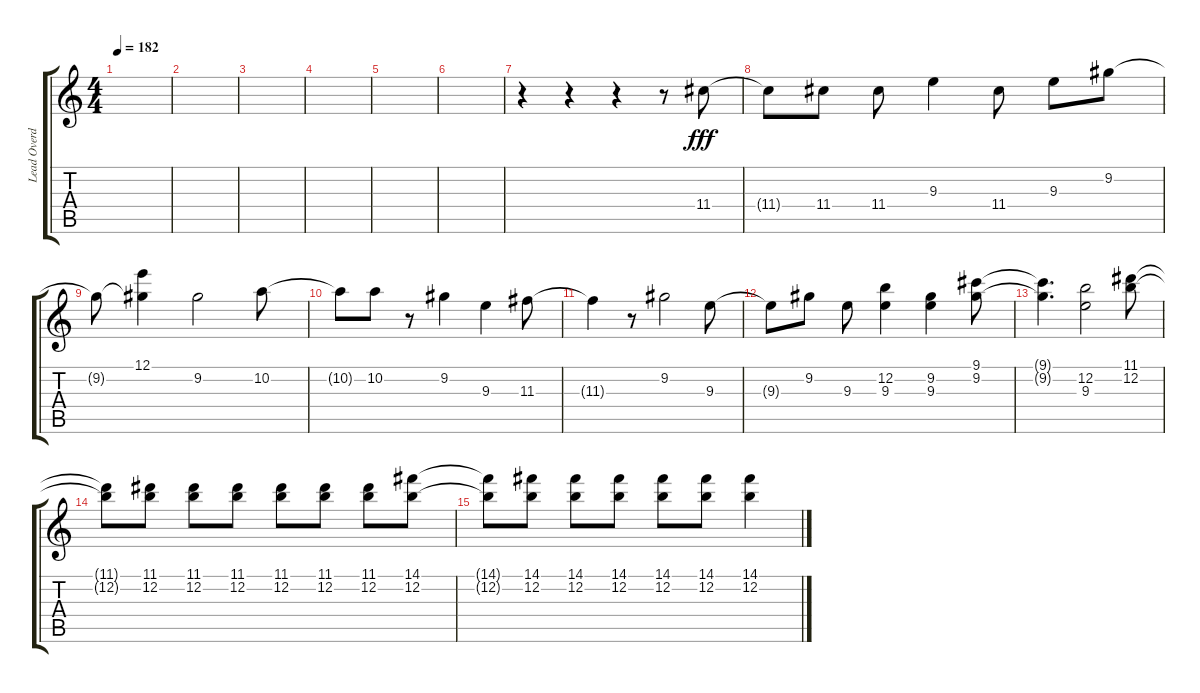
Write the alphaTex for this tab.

\track ("Lead Overdrive Guitar" "Lead Overd") {instrument overdrivenguitar}
\staff {score tabs}
\tuning (E4 B3 G3 D3 A2 E2) {hide}
\ts (4 4)
\tempo 182
\clef g2
\ks c
|
|
|
|
|
|
r.4 r.4 r.4 r.8 11.4.8{dy fff} |
11.4{t}.8 11.4.8 11.4.8 9.3.4 11.4.8 9.3.8 9.2.8 |
9.2{t}.8 (12.1 9.2{t}).4 9.2.2 10.2.8 |
10.2{t}.8 10.2.8 r.8 9.2.4 9.3.4 11.3.8 |
11.3{t}.4 r.8 9.2.2 9.3.8 |
9.3{t}.8 9.2.8 9.3.8 (12.2 9.3).4 (9.2 9.3).4 (9.1 9.2).8 |
(9.1{t} 9.2{t}).4{d} (12.2 9.3).2 (11.1 12.2).8 |
(11.1{t} 12.2{t}).8 (11.1 12.2).8 (11.1 12.2).8 (11.1 12.2).8 (11.1 12.2).8 (11.1 12.2).8 (11.1 12.2).8 (14.1 12.2).8 |
(14.1{t} 12.2{t}).8 (14.1 12.2).8 (14.1 12.2).8 (14.1 12.2).8 (14.1 12.2).8 (14.1 12.2).8 (14.1 12.2).4
